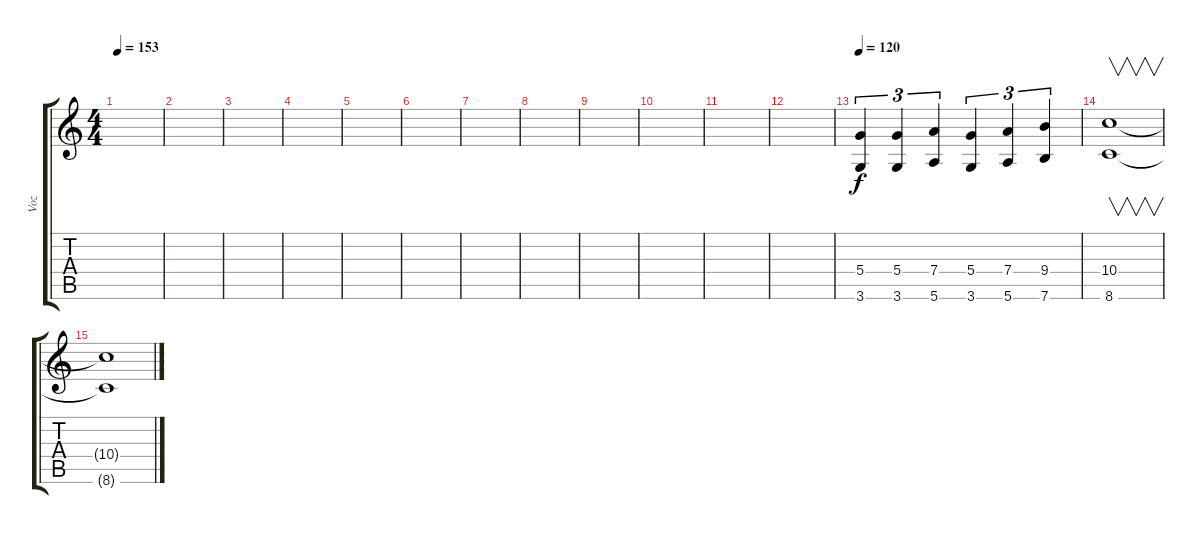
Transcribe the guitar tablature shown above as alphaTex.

\track ("Voz" "Voz") {instrument acousticguitarsteel}
\staff {score tabs}
\tuning (E4 B3 G3 D3 A2 E2) {hide}
\ts (4 4)
\tempo 153
\clef g2
\ks c
|
|
|
|
|
|
|
|
|
|
|
|
\tempo 120
(5.4 3.6).4{tu (3 2)} (5.4 3.6).4{tu (3 2)} (7.4 5.6).4{tu (3 2)} (5.4 3.6).4{tu (3 2)} (7.4 5.6).4{tu (3 2)} (9.4 7.6).4{tu (3 2)} |
(10.4 8.6).1{v} |
(10.4{t} 8.6{t}).1{volume 7}
